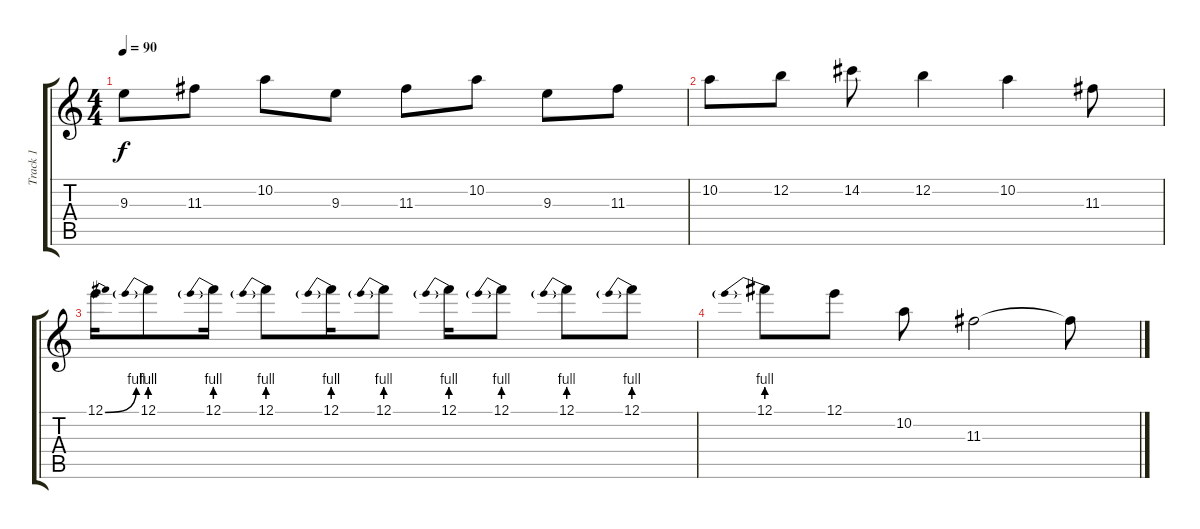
\track ("Track 1" "Track 1") {instrument acousticguitarsteel}
\staff {score tabs}
\tuning (E4 B3 G3 D3 A2 E2) {hide}
\ts (4 4)
\tempo 90
\clef g2
\ks c
9.3.8{dy f} 11.3.8 10.2.8 9.3.8 11.3.8 10.2.8 9.3.8 11.3.8 |
10.2.8 12.2.8 14.2.8 12.2.4 10.2.4 11.3.8 |
12.1{be (bend 0 0 60 4)}.16 12.1{be (prebend 0 4 60 4)}.8 12.1{be (prebend 0 4 60 4)}.16 12.1{be (prebend 0 4 60 4)}.8 12.1{be (prebend 0 4 60 4)}.16 12.1{be (prebend 0 4 60 4)}.8 12.1{be (prebend 0 4 60 4)}.16 12.1{be (prebend 0 4 60 4)}.8 12.1{be (prebend 0 4 60 4)}.8 12.1{be (prebend 0 4 60 4)}.8 |
12.1{be (prebend 0 4 60 4)}.8 12.1.8 10.2.8 11.3.2 11.3{t}.8
